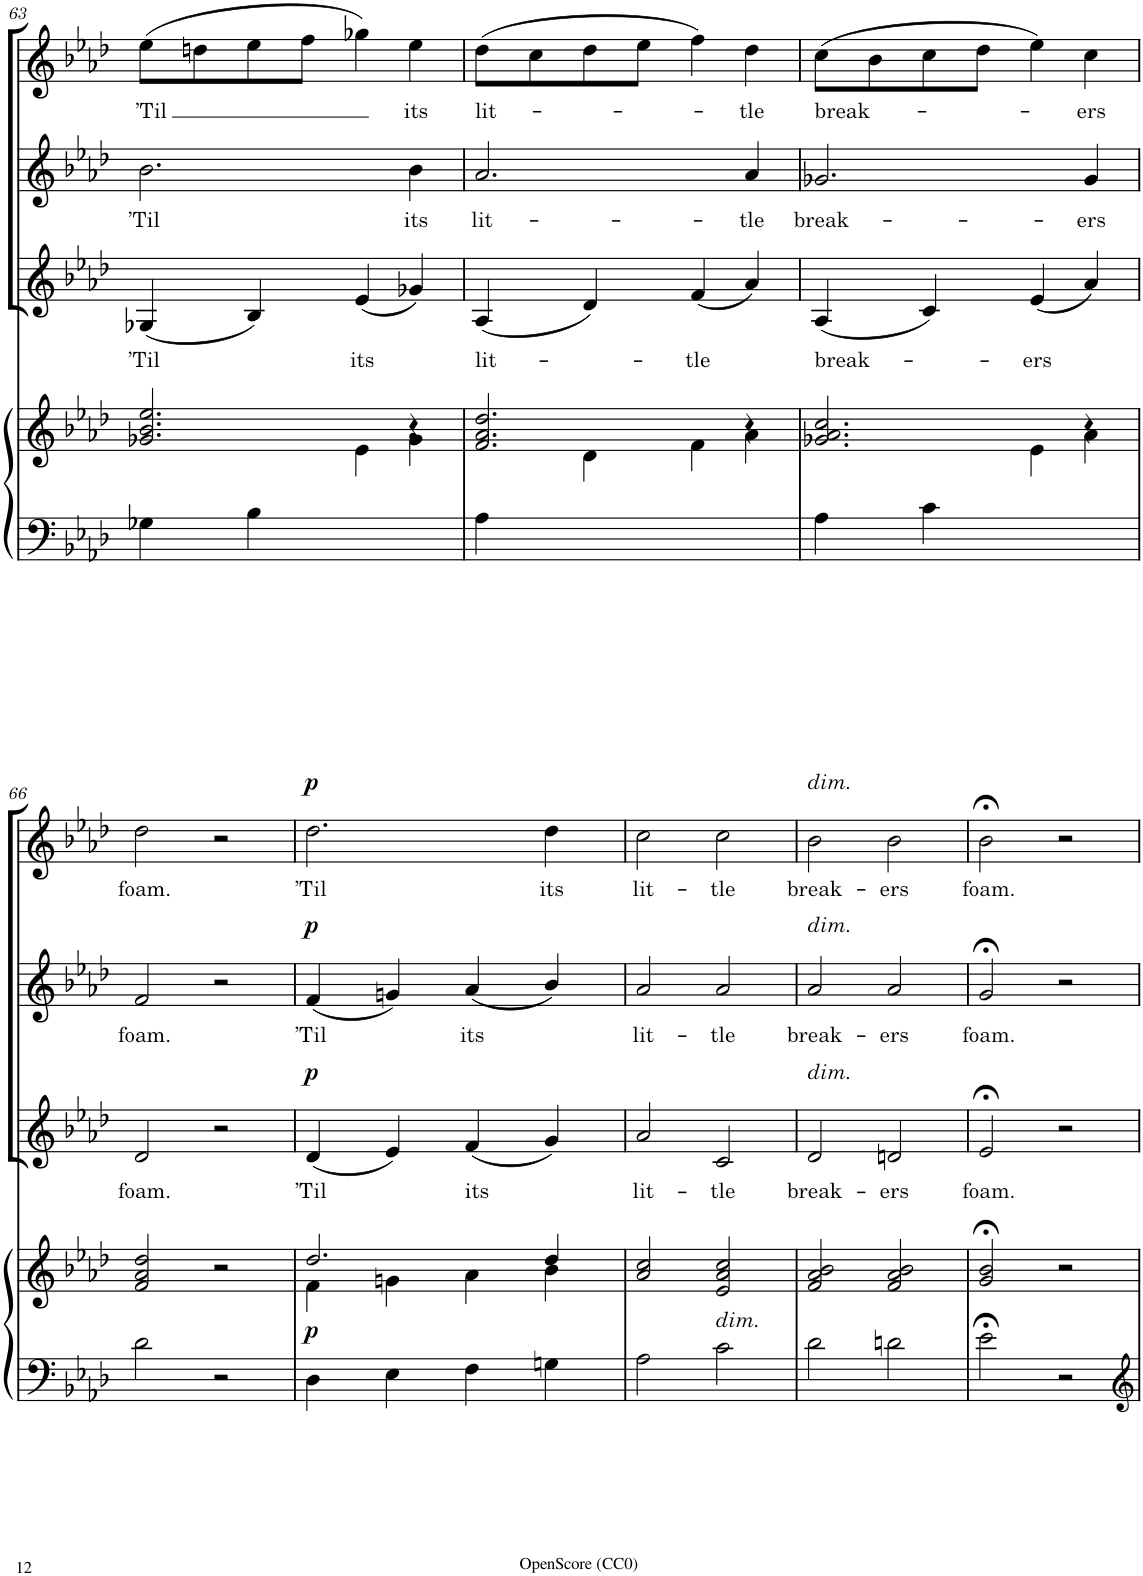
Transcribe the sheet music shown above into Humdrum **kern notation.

**kern	**kern	**dynam	**kern	**text	**dynam	**kern	**text	**dynam	**kern	**text	**dynam
*part4	*part4	*part4	*part3	*part3	*part3	*part2	*part2	*part2	*part1	*part1	*part1
*staff5	*staff4	*staff4/5	*staff3	*staff3	*staff3	*staff2	*staff2	*staff2	*staff1	*staff1	*staff1
*I"Piano	*	*	*I"Voice 3	*	*	*I"Voice 2	*	*	*I"Voice 1	*	*
*I'Pno	*	*	*	*	*	*	*	*	*	*	*
!!LO:PB:g=z
*clefF4	*clefG2	*	*clefG2	*	*	*clefG2	*	*	*clefG2	*	*
*k[b-e-a-d-]	*k[b-e-a-d-]	*	*k[b-e-a-d-]	*	*	*k[b-e-a-d-]	*	*	*k[b-e-a-d-]	*	*
*M2/2	*M2/2	*	*M2/2	*	*	*M2/2	*	*	*M2/2	*	*
*met(c|)	*met(c|)	*	*met(c|)	*	*	*met(c|)	*	*	*met(c|)	*	*
=63	=63	=63	=63	=63	=63	=63	=63	=63	=63	=63	=63
*	*^	*	*	*	*	*	*	*	*	*	*
!	!	!	!	!	!LO:LY:b	!	!	!LO:LY:b	!	!	!LO:LY:b	!
4G-X\	2.g-X/ 2.b-/ 2.ee-/	2ryy	.	(4G-X/	’Til	.	2.b-\	’Til	.	(8ee-\L	’Til	.
.	.	.	.	.	.	.	.	.	.	8ddn\	.	.
4B-\	.	.	.	4B-/)	.	.	.	.	.	8ee-\	.	.
.	.	.	.	.	.	.	.	.	.	8ff\J	.	.
!	!	!	!	!	!LO:LY:b	!	!	!	!	!	!	!
2ryy	.	4e-\	.	(4e-/	its	.	.	.	.	4gg-X\)	.	.
!	!	!	!	!	!	!	!	!LO:LY:b	!	!	!LO:LY:b	!
.	4r	4g-X\	.	4g-X/)	.	.	4b-\	its	.	4ee-\	its	.
=64	=64	=64	=64	=64	=64	=64	=64	=64	=64	=64	=64	=64
!	!	!	!	!	!LO:LY:b	!	!	!LO:LY:b	!	!	!LO:LY:b	!
4A-\	2.f/ 2.a-/ 2.dd-/	4ryy	.	(4A-/	lit-	.	2.a-/	lit-	.	(8dd-\L	lit-	.
.	.	.	.	.	.	.	.	.	.	8cc\	.	.
2.ryy	.	4d-\	.	4d-/)	.	.	.	.	.	8dd-\	.	.
.	.	.	.	.	.	.	.	.	.	8ee-\J	.	.
!	!	!	!	!	!LO:LY:b	!	!	!	!	!	!	!
.	.	4f\	.	(4f/	-tle	.	.	.	.	4ff\)	.	.
!	!	!	!	!	!	!	!	!LO:LY:b	!	!	!LO:LY:b	!
.	4r	4a-\	.	4a-/)	.	.	4a-/	-tle	.	4dd-\	-tle	.
=65	=65	=65	=65	=65	=65	=65	=65	=65	=65	=65	=65	=65
!	!	!	!	!	!LO:LY:b	!	!	!LO:LY:b	!	!	!LO:LY:b	!
4A-\	2.g-X/ 2.a-/ 2.cc/	2ryy	.	(4A-/	break-	.	2.g-X/	break-	.	(8cc\L	break-	.
.	.	.	.	.	.	.	.	.	.	8b-\	.	.
4c\	.	.	.	4c/)	.	.	.	.	.	8cc\	.	.
.	.	.	.	.	.	.	.	.	.	8dd-\J	.	.
!	!	!	!	!	!LO:LY:b	!	!	!	!	!	!	!
2ryy	.	4e-\	.	(4e-/	-ers	.	.	.	.	4ee-\)	.	.
!	!	!	!	!	!	!	!	!LO:LY:b	!	!	!LO:LY:b	!
.	4r	4a-\	.	4a-/)	.	.	4g-/	-ers	.	4cc\	-ers	.
!!LO:LB:g=z
=66	=66	=66	=66	=66	=66	=66	=66	=66	=66	=66	=66	=66
!	!	!	!	!	!LO:LY:b	!	!	!LO:LY:b	!	!	!LO:LY:b	!
*	*v	*v	*	*	*	*	*	*	*	*	*	*
2d-\	2f/ 2a-/ 2dd-/	.	2d-/	foam.	.	2f/	foam.	.	2dd-\	foam.	.
2r	2r	.	2r	.	.	2r	.	.	2r	.	.
=67	=67	=67	=67	=67	=67	=67	=67	=67	=67	=67	=67
*	*^	*	*	*	*	*	*	*	*	*	*
!	!	!	!LO:DY:b	!	!LO:LY:b	!LO:DY:a	!	!LO:LY:b	!LO:DY:a	!	!LO:LY:b	!LO:DY:a
4D-\	2.dd-/	4f\	p	(4d-/	’Til	p	(4f/	’Til	p	2.dd-\	’Til	p
4E-\	.	4gn\	.	4e-/)	.	.	4gn/)	.	.	.	.	.
!	!	!	!	!	!LO:LY:b	!	!	!LO:LY:b	!	!	!	!
4F\	.	4a-\	.	(4f/	its	.	(4a-/	its	.	.	.	.
!	!	!	!	!	!	!	!	!	!	!	!LO:LY:b	!
4Gn\	4dd-/	4b-\	.	4g/)	.	.	4b-/)	.	.	4dd-\	its	.
=68	=68	=68	=68	=68	=68	=68	=68	=68	=68	=68	=68	=68
!	!	!	!	!	!LO:LY:b	!	!	!LO:LY:b	!	!	!LO:LY:b	!
*	*v	*v	*	*	*	*	*	*	*	*	*	*
2A-\	2a-/ 2cc/	.	2a-/	lit-	.	2a-/	lit-	.	2cc\	lit-	.
!	!LO:TX:b:i:t=dim.	!	!	!	!	!	!	!	!	!	!
!	!	!	!	!LO:LY:b	!	!	!LO:LY:b	!	!	!LO:LY:b	!
2c\	2e-/ 2a-/ 2cc/	.	2c/	-tle	.	2a-/	-tle	.	2cc\	-tle	.
=69	=69	=69	=69	=69	=69	=69	=69	=69	=69	=69	=69
!	!	!	!	!	!	!	!	!	!LO:TX:a:i:t=dim.	!	!
!	!	!	!	!	!	!LO:TX:a:i:t=dim.	!	!	!	!	!
!	!	!	!LO:TX:a:i:t=dim.	!	!	!	!	!	!	!	!
!	!	!	!	!LO:LY:b	!	!	!LO:LY:b	!	!	!LO:LY:b	!
2d-\	2f/ 2a-/ 2b-/	.	2d-/	break-	.	2a-/	break-	.	2b-\	break-	.
!	!	!	!	!LO:LY:b	!	!	!LO:LY:b	!	!	!LO:LY:b	!
2dn\	2f/ 2a-/ 2b-/	.	2dn/	-ers	.	2a-/	-ers	.	2b-\	-ers	.
=70	=70	=70	=70	=70	=70	=70	=70	=70	=70	=70	=70
!	!	!	!	!LO:LY:b	!	!	!LO:LY:b	!	!	!LO:LY:b	!
2e-;<\	2g/;< 2b-/;<	.	2e-;</	foam.	.	2g;</	foam.	.	2b-;<\	foam.	.
2r	2r	.	2r	.	.	2r	.	.	2r	.	.
=	=	=	=	=	=	=	=	=	=	=	=
*-	*-	*-	*-	*-	*-	*-	*-	*-	*-	*-	*-
